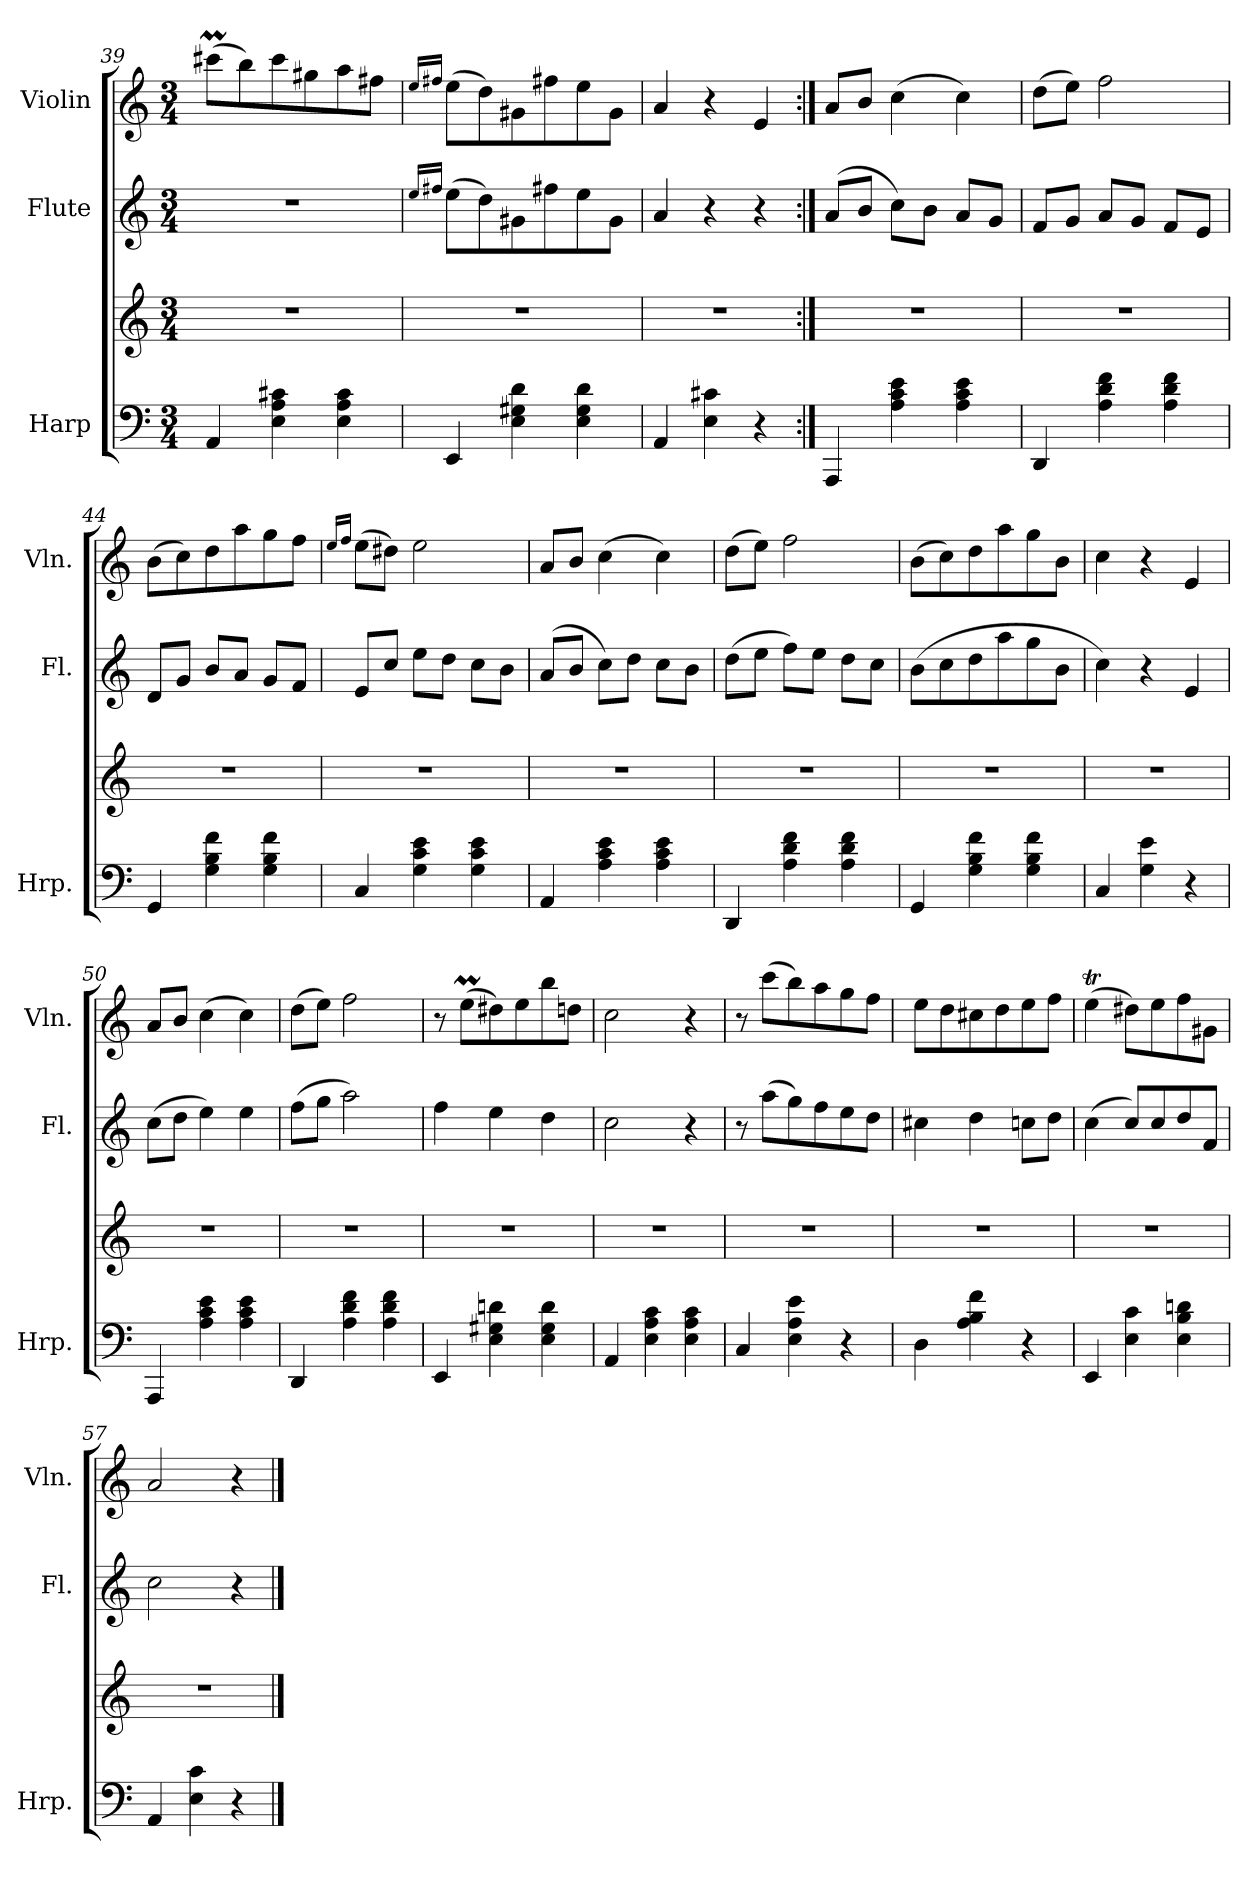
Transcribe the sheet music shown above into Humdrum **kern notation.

**kern	**kern	**kern	**kern
*part3	*part3	*part2	*part1
*staff4	*staff3	*staff2	*staff1
*I"Harp	*	*I"Flute	*I"Violin
*I'Hrp.	*	*I'Fl.	*I'Vln.
*clefF4	*clefG2	*clefG2	*clefG2
*k[]	*k[]	*k[]	*k[]
*M3/4	*M3/4	*M3/4	*M3/4
=39	=39	=39	=39
4AA/	2.r	2.r	(>8ccc#Xm\L
.	.	.	8bb\)
4E\ 4A\ 4c#X\	.	.	8ccc#\
.	.	.	8gg#X\
4E\ 4A\ 4c#\	.	.	8aa\
.	.	.	8ff#X\J
=40	=40	=40	=40
.	.	16qee/LL	16qee/LL
.	.	16qff#X/JJ	16qff#X/JJ
4EE/	2.r	(>8ee\L	(>8ee\L
.	.	8dd\)	8dd\)
4E\ 4G#X\ 4d\	.	8g#X\	8g#X\
.	.	8ff#\	8ff#\
4E\ 4G#\ 4d\	.	8ee\	8ee\
.	.	8g#\J	8g#\J
=41	=41	=41	=41
4AA/	2.r	4a/	4a/
4E\ 4c#X\	.	4r	4r
4r	.	4r	4e/
!!LO:PB:g=z
=42:|!	=42:|!	=42:|!	=42:|!
4AAA/	2.r	(>8a/L	8a/L
.	.	8b/J	8b/J
4A\ 4c\ 4e\	.	8cc\L)	(>4cc\
.	.	8b\J	.
4A\ 4c\ 4e\	.	8a/L	4cc\)
.	.	8g/J	.
=43	=43	=43	=43
4DD/	2.r	8f/L	(>8dd\L
.	.	8g/J	8ee\J)
4A\ 4d\ 4f\	.	8a/L	2ff\
.	.	8g/J	.
4A\ 4d\ 4f\	.	8f/L	.
.	.	8e/J	.
=44	=44	=44	=44
4GG/	2.r	8d/L	(>8b\L
.	.	8g/J	8cc\)
4G\ 4B\ 4f\	.	8b/L	8dd\
.	.	8a/J	8aa\
4G\ 4B\ 4f\	.	8g/L	8gg\
.	.	8f/J	8ff\J
=45	=45	=45	=45
.	.	.	16qee/LL
.	.	.	16qff/JJ
4C/	2.r	8e/L	(>8ee\L
.	.	8cc/J	8dd#X\J)
4G\ 4c\ 4e\	.	8ee\L	2ee\
.	.	8dd\J	.
4G\ 4c\ 4e\	.	8cc\L	.
.	.	8b\J	.
=46	=46	=46	=46
4AA/	2.r	(>8a/L	8a/L
.	.	8b/J	8b/J
4A\ 4c\ 4e\	.	8cc\L)	(>4cc\
.	.	8dd\J	.
4A\ 4c\ 4e\	.	8cc\L	4cc\)
.	.	8b\J	.
=47	=47	=47	=47
4DD/	2.r	(>8dd\L	(>8dd\L
.	.	8ee\J	8ee\J)
4A\ 4d\ 4f\	.	8ff\L)	2ff\
.	.	8ee\J	.
4A\ 4d\ 4f\	.	8dd\L	.
.	.	8cc\J	.
!!LO:LB:g=z
=48	=48	=48	=48
4GG/	2.r	(>8b\L	(>8b\L
.	.	8cc\	8cc\)
4G\ 4B\ 4f\	.	8dd\	8dd\
.	.	8aa\	8aa\
4G\ 4B\ 4f\	.	8gg\	8gg\
.	.	8b\J	8b\J
=49	=49	=49	=49
4C/	2.r	4cc\)	4cc\
4G\ 4e\	.	4r	4r
4r	.	4e/	4e/
=50	=50	=50	=50
4AAA/	2.r	(>8cc\L	8a/L
.	.	8dd\J	8b/J
4A\ 4c\ 4e\	.	4ee\)	(>4cc\
4A\ 4c\ 4e\	.	4ee\	4cc\)
=51	=51	=51	=51
4DD/	2.r	(>8ff\L	(>8dd\L
.	.	8gg\J	8ee\J)
4A\ 4d\ 4f\	.	2aa\)	2ff\
4A\ 4d\ 4f\	.	.	.
=52	=52	=52	=52
4EE/	2.r	4ff\	8r
.	.	.	(>8eem\L
4E\ 4G#X\ 4dn\	.	4ee\	8dd#X\)
.	.	.	8ee\
4E\ 4G#\ 4d\	.	4dd\	8bb\
.	.	.	8ddn\J
!!LO:LB:g=z
=53	=53	=53	=53
4AA/	2.r	2cc\	2cc\
4E\ 4A\ 4c\	.	.	.
4E\ 4A\ 4c\	.	4r	4r
=54	=54	=54	=54
4C/	2.r	8r	8r
.	.	(>8aa\L	(>8ccc\L
4E\ 4A\ 4e\	.	8gg\)	8bb\)
.	.	8ff\	8aa\
4r	.	8ee\	8gg\
.	.	8dd\J	8ff\J
=55	=55	=55	=55
4D\	2.r	4cc#X\	8ee\L
.	.	.	8dd\
4A\ 4B\ 4f\	.	4dd\	8cc#X\
.	.	.	8dd\
4r	.	8ccn\L	8ee\
.	.	8dd\J	8ff\J
=56	=56	=56	=56
4EE/	2.r	(>4cc\	(>4eet\
4E\ 4c\	.	8cc/L)	8dd#X\L)
.	.	8cc/	8ee\
4E\ 4B\ 4dn\	.	8dd/	8ff\
.	.	8f/J	8g#X\J
=57	=57	=57	=57
4AA/	2.r	2cc\	2a/
4E\ 4c\	.	.	.
4r	.	4r	4r
==	==	==	==
*-	*-	*-	*-
